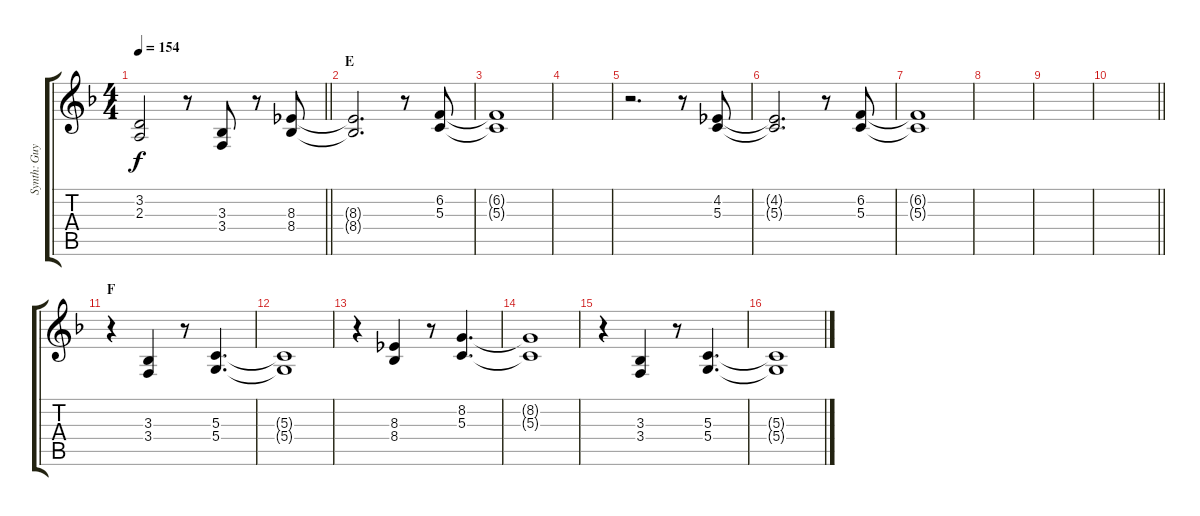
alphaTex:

\track ("Synth: Guy" "Synth: Guy") {instrument synthstrings1}
\staff {score tabs}
\tuning (E4 B3 G3 D3 A2 E2) {hide}
\ts (4 4)
\tempo 154
\clef g2
\barLineRight lightlight
\ks f
(3.2{t} 2.3{t}).2{dy f} r.8 (3.3 3.4).8 r.8 (8.3 8.4).8 |
\section ("" "E")
(8.3{t} 8.4{t}).2{d} r.8 (6.2 5.3).8 |
(6.2{t} 5.3{t}).1 |
|
r.2{d} r.8 (4.2 5.3).8 |
(4.2{t} 5.3{t}).2{d} r.8 (6.2 5.3).8 |
(6.2{t} 5.3{t}).1 |
|
|
\barLineRight lightlight
|
\section ("" "F")
r.4 (3.3 3.4).4 r.8 (5.3 5.4).4{d} |
(5.3{t} 5.4{t}).1 |
r.4 (8.3 8.4).4 r.8 (8.2 5.3).4{d} |
(8.2{t} 5.3{t}).1 |
r.4 (3.3 3.4).4 r.8 (5.3 5.4).4{d} |
(5.3{t} 5.4{t}).1
